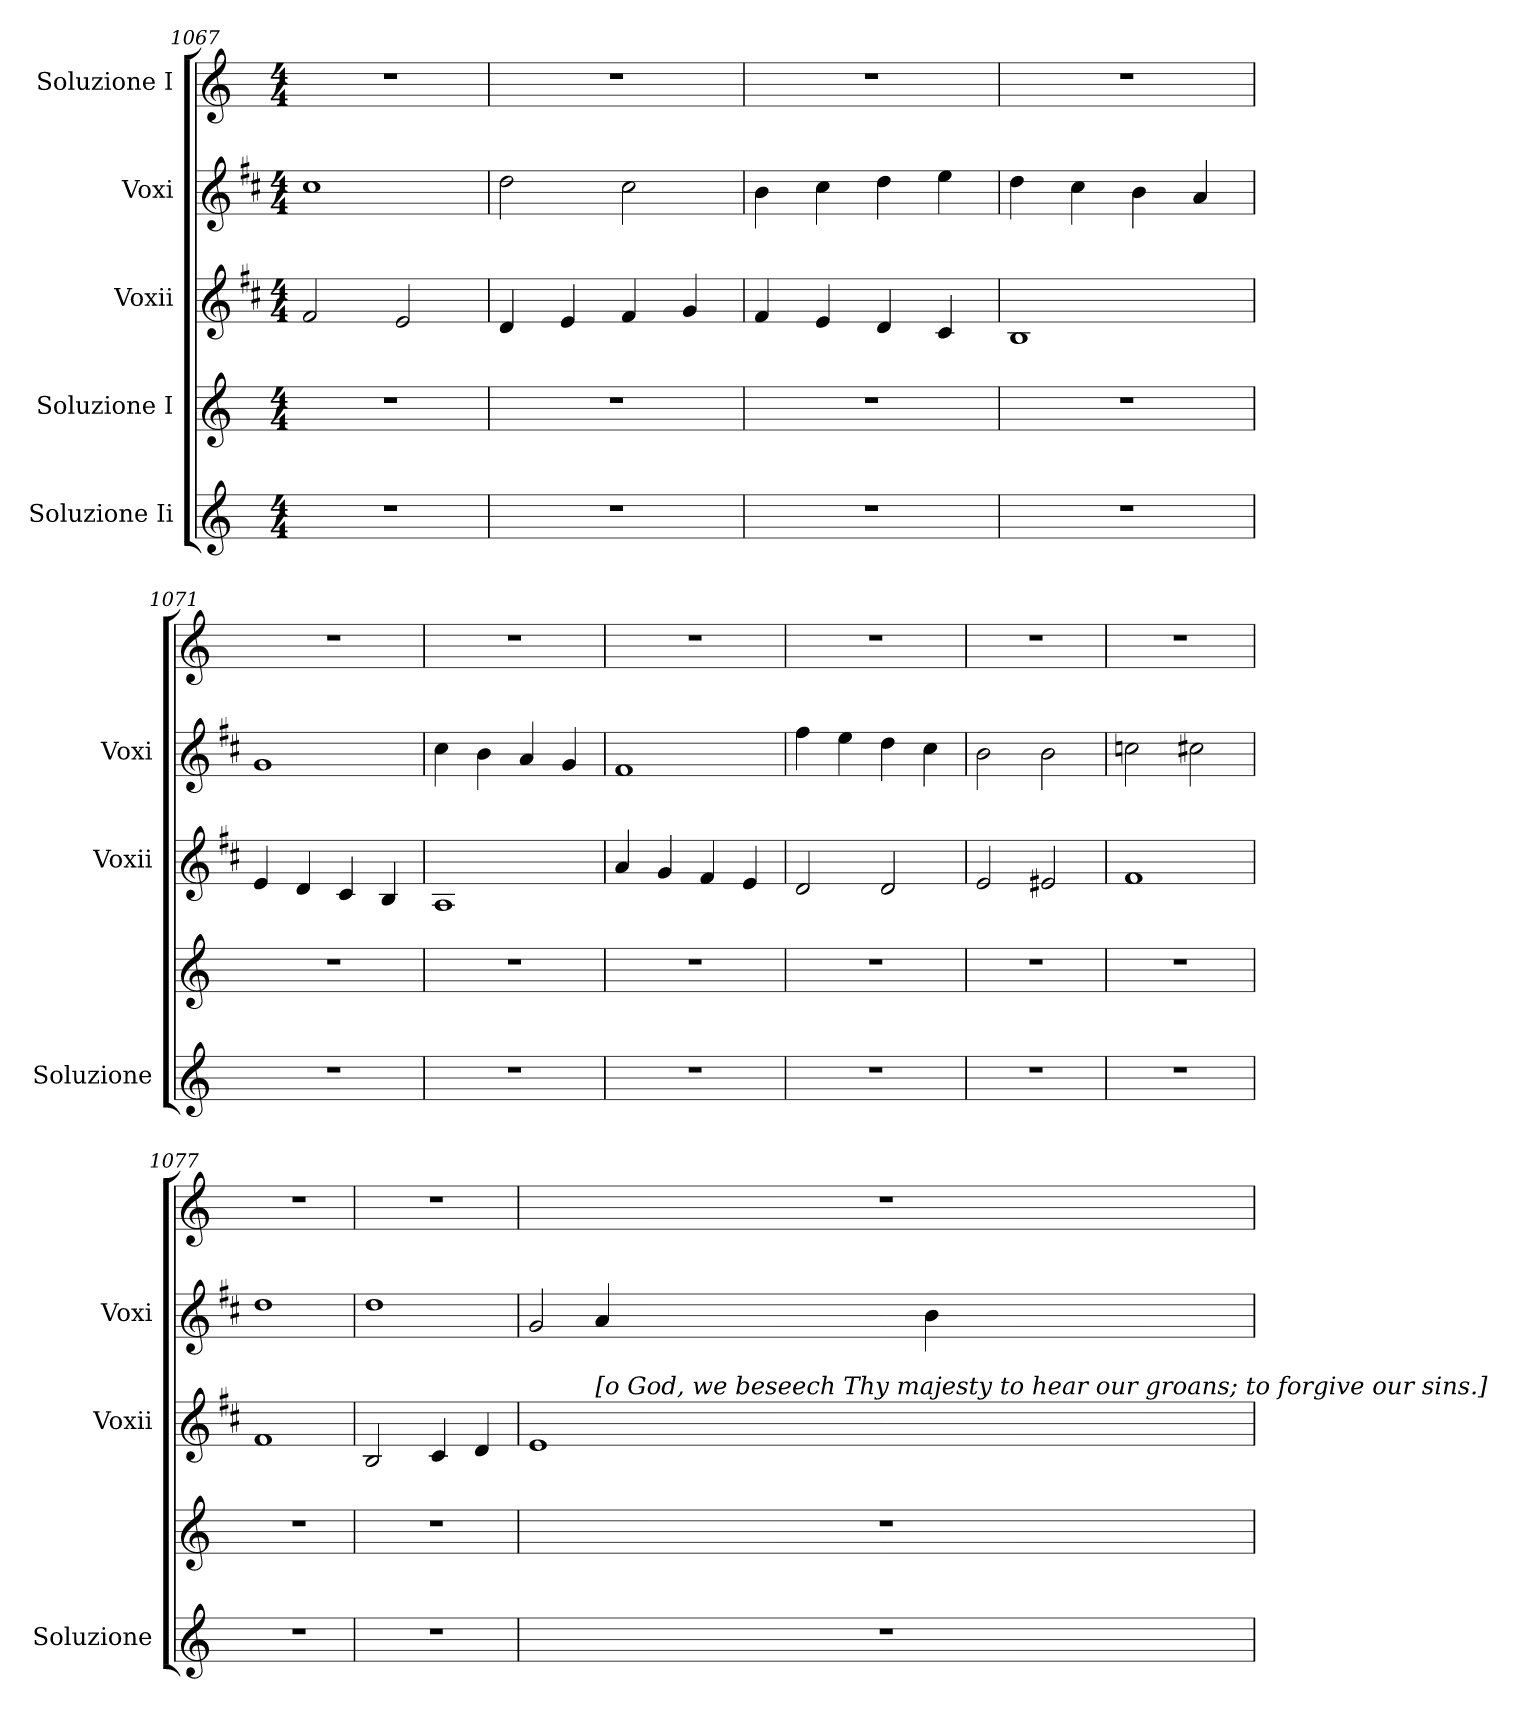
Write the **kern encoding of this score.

**kern	**kern	**kern	**kern	**kern
*part5	*part4	*part3	*part2	*part1
*staff5	*staff4	*staff3	*staff2	*staff1
*I"Soluzione Ii	*I"Soluzione I	*I"Voxii	*I"Voxi	*I"Soluzione I
*I'Soluzione	*	*I'Voxii	*I'Voxi	*
*clefG2	*clefG2	*clefG2	*clefG2	*clefG2
*k[]	*k[]	*k[f#c#]	*k[f#c#]	*k[]
*C:	*C:	*D:	*D:	*C:
*M4/4	*M4/4	*M4/4	*M4/4	*M4/4
=1067	=1067	=1067	=1067	=1067
1r	1r	2f#/	1cc#	1r
.	.	2e/	.	.
=1068	=1068	=1068	=1068	=1068
1r	1r	4d/	2dd\	1r
.	.	4e/	.	.
.	.	4f#/	2cc#\	.
.	.	4g/	.	.
=1069	=1069	=1069	=1069	=1069
1r	1r	4f#/	4b\	1r
.	.	4e/	4cc#\	.
.	.	4d/	4dd\	.
.	.	4c#/	4ee\	.
=1070	=1070	=1070	=1070	=1070
1r	1r	1B	4dd\	1r
.	.	.	4cc#\	.
.	.	.	4b\	.
.	.	.	4a/	.
!!LO:LB:g=z
=1071	=1071	=1071	=1071	=1071
1r	1r	4e/	1g	1r
.	.	4d/	.	.
.	.	4c#/	.	.
.	.	4B/	.	.
=1072	=1072	=1072	=1072	=1072
1r	1r	1A	4cc#\	1r
.	.	.	4b\	.
.	.	.	4a/	.
.	.	.	4g/	.
=1073	=1073	=1073	=1073	=1073
1r	1r	4a/	1f#	1r
.	.	4g/	.	.
.	.	4f#/	.	.
.	.	4e/	.	.
=1074	=1074	=1074	=1074	=1074
1r	1r	2d/	4ff#\	1r
.	.	.	4ee\	.
.	.	2d/	4dd\	.
.	.	.	4cc#\	.
=1075	=1075	=1075	=1075	=1075
1r	1r	2e/	2b\	1r
.	.	2e#X/	2b\	.
=1076	=1076	=1076	=1076	=1076
1r	1r	1f#	2ccn\	1r
.	.	.	2cc#X\	.
!!LO:PB:g=z
=1077	=1077	=1077	=1077	=1077
1r	1r	1f#	1dd	1r
=1078	=1078	=1078	=1078	=1078
1r	1r	2B/	1dd	1r
.	.	4c#/	.	.
.	.	4d/	.	.
=1079	=1079	=1079	=1079	=1079
*	*	*^	*	*
1r	1r	1e	2ryy	2g/	1r
!	!	!	!LO:TX:a:t=[o God, we beseech Thy majesty to hear our groans; to forgive our sins.]	!	!
.	.	.	2ryy	4a/	.
.	.	.	.	4b\	.
*	*	*v	*v	*	*
=	=	=	=	=
*-	*-	*-	*-	*-
